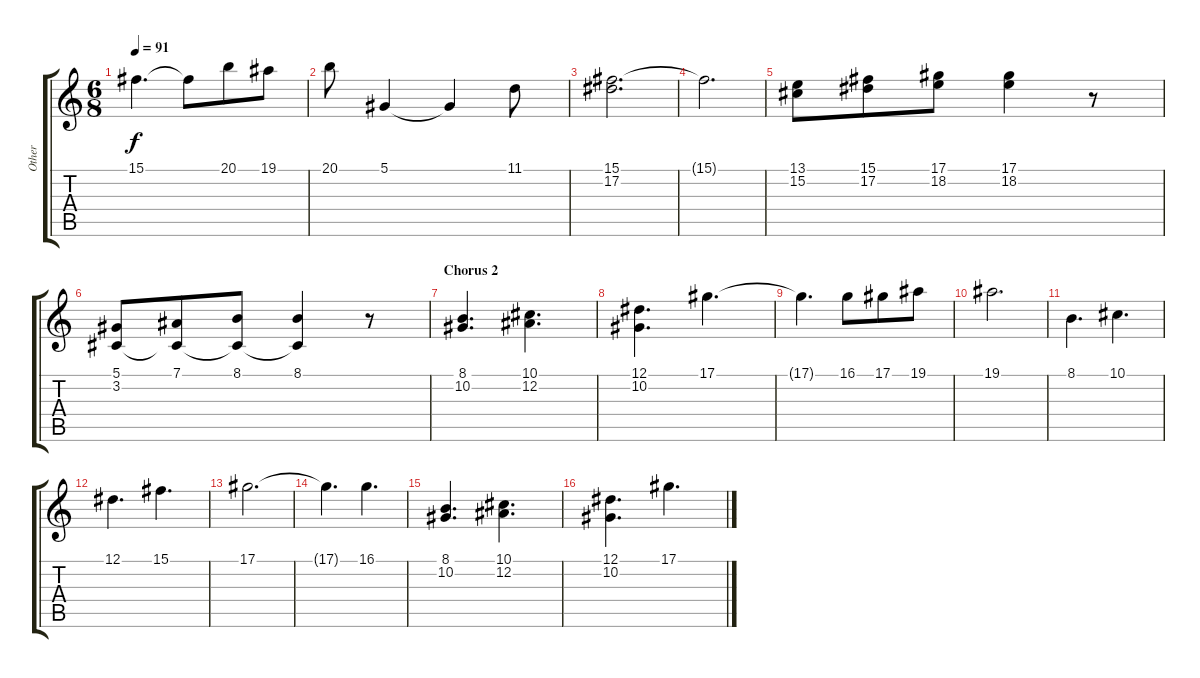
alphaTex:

\track ("Other" "Other") {instrument flute}
\staff {score tabs}
\tuning (Eb4 Bb3 Gb3 Db3 Ab2 Eb2) {hide}
\ts (6 8)
\tempo 91
\clef g2
\ks c
15.1.4{d dy f} 15.1{t}.8 20.1.8 19.1.8 |
20.1.8 5.1.4 5.1{t}.4 11.1.8 |
(15.1 17.2).2{d} |
15.1{t}.2{d} |
(13.1 15.2).8 (15.1 17.2).8 (17.1 18.2).8 (17.1 18.2).4 r.8 |
(5.1 3.2).8 (7.1 3.2{t}).8 (8.1 3.2{t}).8 (8.1 3.2{t}).4 r.8 |
\section ("" "Chorus 2")
(8.1 10.2).4{d} (10.1 12.2).4{d} |
(12.1 10.2).4{d} 17.1.4{d} |
17.1{t}.4{d} 16.1.8 17.1.8 19.1.8 |
19.1.2{d} |
8.1.4{d} 10.1.4{d} |
12.1.4{d} 15.1.4{d} |
17.1.2{d} |
17.1{t}.4{d} 16.1.4{d} |
(8.1 10.2).4{d} (10.1 12.2).4{d} |
(12.1 10.2).4{d} 17.1.4{d}
